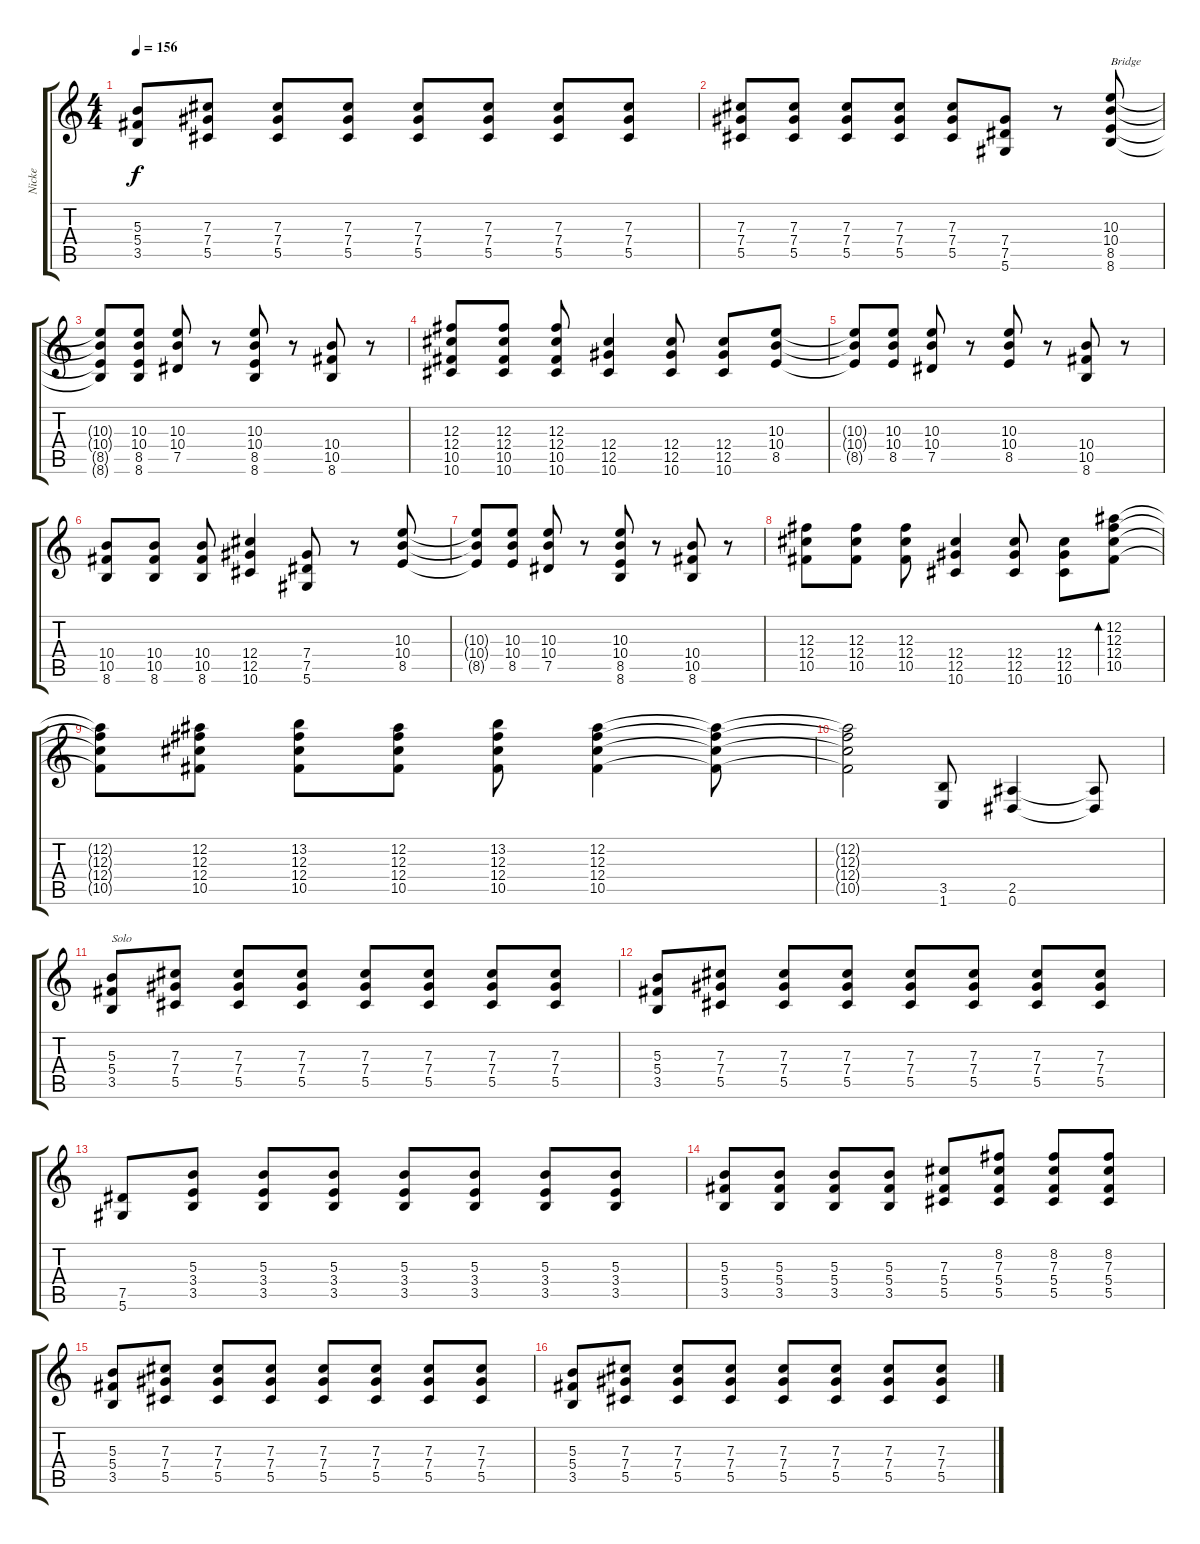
\track ("Nicke" "Nicke") {instrument distortionguitar}
\staff {score tabs}
\tuning (Eb4 Bb3 Gb3 Db3 Ab2 Eb2) {hide}
\ts (4 4)
\tempo 156
\clef g2
\ks c
(5.3 5.4 3.5).8{dy f} (7.3 7.4 5.5).8 (7.3 7.4 5.5).8 (7.3 7.4 5.5).8 (7.3 7.4 5.5).8 (7.3 7.4 5.5).8 (7.3 7.4 5.5).8 (7.3 7.4 5.5).8 |
(7.3 7.4 5.5).8 (7.3 7.4 5.5).8 (7.3 7.4 5.5).8 (7.3 7.4 5.5).8 (7.3 7.4 5.5).8 (7.4 7.5 5.6).8 r.8 (10.3 10.4 8.5 8.6).8{txt "Bridge"} |
(10.3{t} 10.4{t} 8.5{t} 8.6{t}).8 (10.3 10.4 8.5 8.6).8 (10.3 10.4 7.5).8 r.8 (10.3 10.4 8.5 8.6).8 r.8 (10.4 10.5 8.6).8 r.8 |
(12.3 12.4 10.5 10.6).8 (12.3 12.4 10.5 10.6).8 (12.3 12.4 10.5 10.6).8 (12.4 12.5 10.6).4 (12.4 12.5 10.6).8 (12.4 12.5 10.6).8 (10.3 10.4 8.5).8 |
(10.3{t} 10.4{t} 8.5{t}).8 (10.3 10.4 8.5).8 (10.3 10.4 7.5).8 r.8 (10.3 10.4 8.5).8 r.8 (10.4 10.5 8.6).8 r.8 |
(10.4 10.5 8.6).8 (10.4 10.5 8.6).8 (10.4 10.5 8.6).8 (12.4 12.5 10.6).4 (7.4 7.5 5.6).8 r.8 (10.3 10.4 8.5).8 |
(10.3{t} 10.4{t} 8.5{t}).8 (10.3 10.4 8.5).8 (10.3 10.4 7.5).8 r.8 (10.3 10.4 8.5 8.6).8 r.8 (10.4 10.5 8.6).8 r.8 |
(12.3 12.4 10.5).8 (12.3 12.4 10.5).8 (12.3 12.4 10.5).8 (12.4 12.5 10.6).4 (12.4 12.5 10.6).8 (12.4 12.5 10.6).8 (12.2 12.3 12.4 10.5).8{bd 120} |
(12.2{t} 12.3{t} 12.4{t} 10.5{t}).8 (12.2 12.3 12.4 10.5).8 (13.2 12.3 12.4 10.5).8 (12.2 12.3 12.4 10.5).8 (13.2 12.3 12.4 10.5).8 (12.2 12.3 12.4 10.5).4 (12.2{t} 12.3{t} 12.4{t} 10.5{t}).8 |
(12.2{t} 12.3{t} 12.4{t} 10.5{t}).2 (3.5 1.6).8 (2.5 0.6).4 (2.5{t} 0.6{t}).8 |
(5.3 5.4 3.5).8{txt "Solo"} (7.3 7.4 5.5).8 (7.3 7.4 5.5).8 (7.3 7.4 5.5).8 (7.3 7.4 5.5).8 (7.3 7.4 5.5).8 (7.3 7.4 5.5).8 (7.3 7.4 5.5).8 |
(5.3 5.4 3.5).8 (7.3 7.4 5.5).8 (7.3 7.4 5.5).8 (7.3 7.4 5.5).8 (7.3 7.4 5.5).8 (7.3 7.4 5.5).8 (7.3 7.4 5.5).8 (7.3 7.4 5.5).8 |
(7.5 5.6).8 (5.3 3.4 3.5).8 (5.3 3.4 3.5).8 (5.3 3.4 3.5).8 (5.3 3.4 3.5).8 (5.3 3.4 3.5).8 (5.3 3.4 3.5).8 (5.3 3.4 3.5).8 |
(5.3 5.4 3.5).8 (5.3 5.4 3.5).8 (5.3 5.4 3.5).8 (5.3 5.4 3.5).8 (7.3 5.4 5.5).8 (8.2 7.3 5.4 5.5).8 (8.2 7.3 5.4 5.5).8 (8.2 7.3 5.4 5.5).8 |
(5.3 5.4 3.5).8 (7.3 7.4 5.5).8 (7.3 7.4 5.5).8 (7.3 7.4 5.5).8 (7.3 7.4 5.5).8 (7.3 7.4 5.5).8 (7.3 7.4 5.5).8 (7.3 7.4 5.5).8 |
(5.3 5.4 3.5).8 (7.3 7.4 5.5).8 (7.3 7.4 5.5).8 (7.3 7.4 5.5).8 (7.3 7.4 5.5).8 (7.3 7.4 5.5).8 (7.3 7.4 5.5).8 (7.3 7.4 5.5).8
